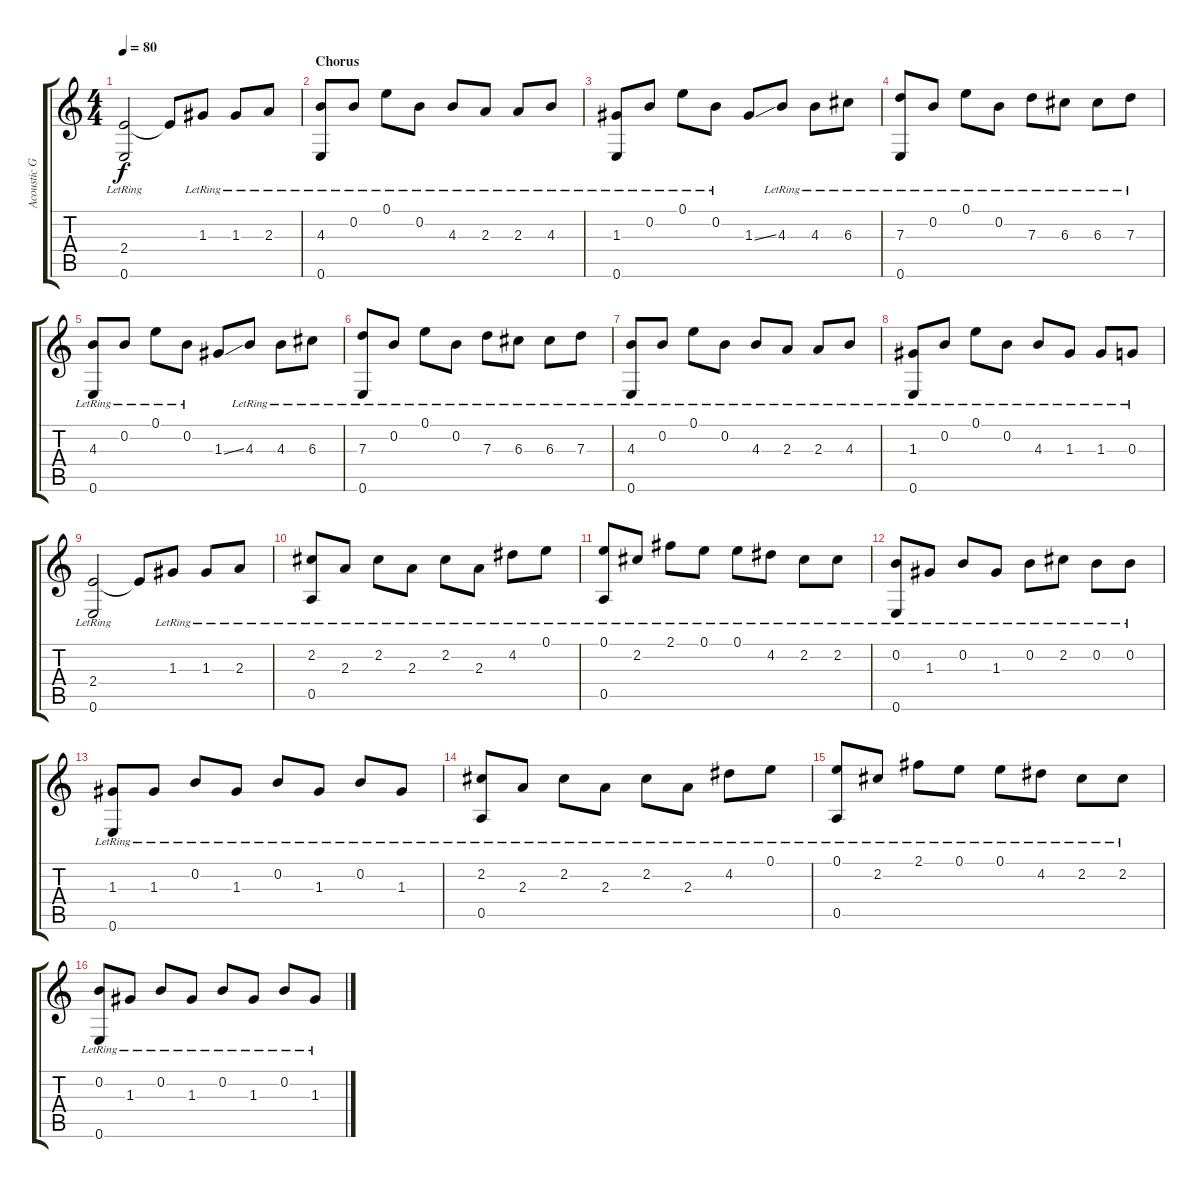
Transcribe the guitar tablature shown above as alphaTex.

\track ("Acoustic Guitar" "Acoustic G") {instrument acousticguitarnylon}
\staff {score tabs}
\tuning (E4 B3 G3 D3 A2 E2) {hide}
\ts (4 4)
\tempo 80
\clef g2
\ks c
(2.4{lr} 0.6{lr}).2{dy f} 2.4{t}.8 1.3{lr}.8 1.3{lr}.8 2.3{lr}.8 |
\section ("" "Chorus")
(4.3{lr} 0.6{lr}).8 0.2{lr}.8 0.1{lr}.8 0.2{lr}.8 4.3{lr}.8 2.3{lr}.8 2.3{lr}.8 4.3{lr}.8 |
(1.3{lr} 0.6{lr}).8 0.2{lr}.8 0.1{lr}.8 0.2{lr}.8 1.3{ss}.8 4.3{lr}.8 4.3{lr}.8 6.3{lr}.8 |
(7.3{lr} 0.6{lr}).8 0.2{lr}.8 0.1{lr}.8 0.2{lr}.8 7.3{lr}.8 6.3{lr}.8 6.3{lr}.8 7.3{lr}.8 |
(4.3{lr} 0.6{lr}).8 0.2{lr}.8 0.1{lr}.8 0.2{lr}.8 1.3{ss}.8 4.3{lr}.8 4.3{lr}.8 6.3{lr}.8 |
(7.3{lr} 0.6{lr}).8 0.2{lr}.8 0.1{lr}.8 0.2{lr}.8 7.3{lr}.8 6.3{lr}.8 6.3{lr}.8 7.3{lr}.8 |
(4.3{lr} 0.6{lr}).8 0.2{lr}.8 0.1{lr}.8 0.2{lr}.8 4.3{lr}.8 2.3{lr}.8 2.3{lr}.8 4.3{lr}.8 |
(1.3{lr} 0.6{lr}).8 0.2{lr}.8 0.1{lr}.8 0.2{lr}.8 4.3{lr}.8 1.3{lr}.8 1.3{lr}.8 0.3{lr}.8 |
(2.4{lr} 0.6{lr}).2 2.4{t}.8 1.3{lr}.8 1.3{lr}.8 2.3{lr}.8 |
(2.2{lr} 0.5{lr}).8 2.3{lr}.8 2.2{lr}.8 2.3{lr}.8 2.2{lr}.8 2.3{lr}.8 4.2{lr}.8 0.1{lr}.8 |
(0.1{lr} 0.5{lr}).8 2.2{lr}.8 2.1{lr}.8 0.1{lr}.8 0.1{lr}.8 4.2{lr}.8 2.2{lr}.8 2.2{lr}.8 |
(0.2{lr} 0.6{lr}).8 1.3{lr}.8 0.2{lr}.8 1.3{lr}.8 0.2{lr}.8 2.2{lr}.8 0.2{lr}.8 0.2{lr}.8 |
(1.3{lr} 0.6{lr}).8 1.3{lr}.8 0.2{lr}.8 1.3{lr}.8 0.2{lr}.8 1.3{lr}.8 0.2{lr}.8 1.3{lr}.8 |
(2.2{lr} 0.5{lr}).8 2.3{lr}.8 2.2{lr}.8 2.3{lr}.8 2.2{lr}.8 2.3{lr}.8 4.2{lr}.8 0.1{lr}.8 |
(0.1{lr} 0.5{lr}).8 2.2{lr}.8 2.1{lr}.8 0.1{lr}.8 0.1{lr}.8 4.2{lr}.8 2.2{lr}.8 2.2{lr}.8 |
(0.2{lr} 0.6{lr}).8 1.3{lr}.8 0.2{lr}.8 1.3{lr}.8 0.2{lr}.8 1.3{lr}.8 0.2{lr}.8 1.3{lr}.8
